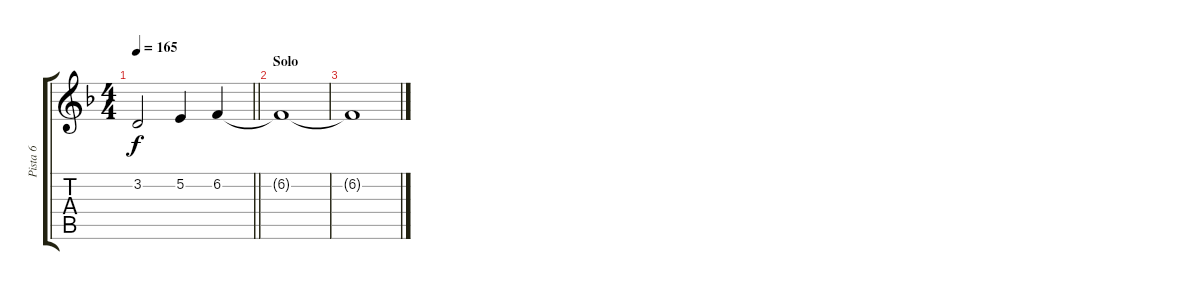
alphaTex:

\track ("Pista 6" "Pista 6") {instrument electricgrandpiano}
\staff {score tabs}
\tuning (E4 B3 G3 D3 A2 E2) {hide}
\ts (4 4)
\tempo 165
\clef g2
\barLineRight lightlight
\ks f
3.2.2{dy f} 5.2.4 6.2.4 |
\section ("" "Solo")
6.2{t}.1 |
6.2{t}.1
